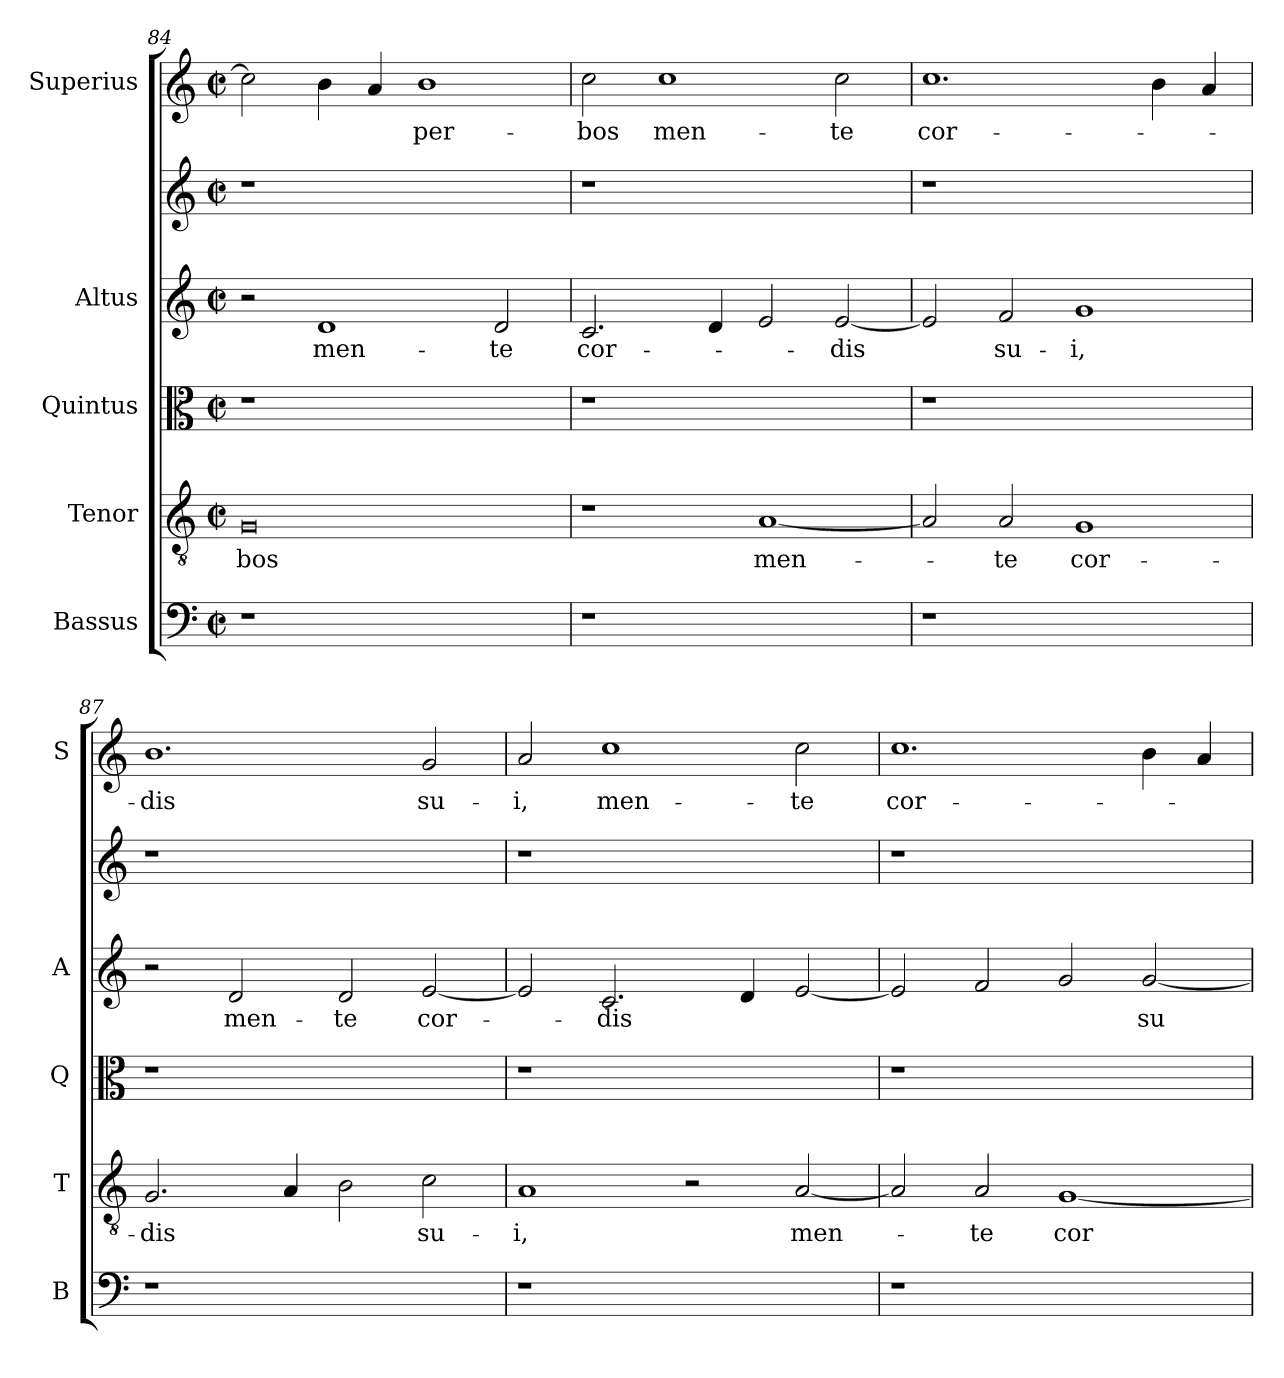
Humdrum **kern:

**kern	**kern	**text	**kern	**kern	**text	**kern	**kern	**text
*part6	*part5	*part5	*part4	*part3	*part3	*part2	*part1	*part1
*staff6	*staff5	*staff5	*staff4	*staff3	*staff3	*staff2	*staff1	*staff1
*I"Bassus	*I"Tenor	*	*I"Quintus	*I"Altus	*	*	*I"Superius	*
*I'B	*I'T	*	*I'Q	*I'A	*	*	*I'S	*
*clefF4	*clefGv2	*	*clefC3	*clefG2	*	*clefG2	*clefG2	*
*k[]	*k[]	*	*k[]	*k[]	*	*k[]	*k[]	*
*C:	*C:	*	*C:	*C:	*	*C:	*C:	*
*M2/2	*M2/2	*	*M2/2	*M2/2	*	*M2/2	*M2/2	*
*met(c|)	*met(c|)	*	*met(c|)	*met(c|)	*	*met(c|)	*met(c|)	*
=84	=84	=84	=84	=84	=84	=84	=84	=84
!	!	!LO:LY:b	!	!	!	!	!	!
1r	0G	-bos	1r	2r	.	1r	2cc\]	.
!	!	!	!	!	!LO:LY:b	!	!	!
.	.	.	.	1d	men-	.	4b\	.
.	.	.	.	.	.	.	4a/	.
!	!	!	!	!	!	!	!	!LO:LY:b
1ryy	.	.	1ryy	.	.	1ryy	1b	-per-
!	!	!	!	!	!LO:LY:b	!	!	!
.	.	.	.	2d/	-te	.	.	.
=85	=85	=85	=85	=85	=85	=85	=85	=85
!	!	!	!	!	!LO:LY:b	!	!	!LO:LY:b
1r	1r	.	1r	2.c/	cor-	1r	2cc\	-bos
!	!	!	!	!	!	!	!	!LO:LY:b
.	.	.	.	.	.	.	1cc	men-
.	.	.	.	4d/	.	.	.	.
!	!	!LO:LY:b	!	!	!	!	!	!
1ryy	[1A	men-	1ryy	2e/	.	1ryy	.	.
!	!	!	!	!	!LO:LY:b	!	!	!LO:LY:b
.	.	.	.	[2e/	-dis	.	2cc\	-te
!!LO:LB:g=z
=86	=86	=86	=86	=86	=86	=86	=86	=86
!	!	!	!	!	!	!	!	!LO:LY:b
1r	2A/]	.	1r	2e/]	.	1r	1.cc	cor-
!	!	!LO:LY:b	!	!	!LO:LY:b	!	!	!
.	2A/	-te	.	2f/	su-	.	.	.
!	!	!LO:LY:b	!	!	!LO:LY:b	!	!	!
1ryy	1G	cor-	1ryy	1g	-i,	1ryy	.	.
.	.	.	.	.	.	.	4b\	.
.	.	.	.	.	.	.	4a/	.
=87	=87	=87	=87	=87	=87	=87	=87	=87
!	!	!LO:LY:b	!	!	!	!	!	!LO:LY:b
1r	2.G/	-dis	1r	2r	.	1r	1.b	-dis
!	!	!	!	!	!LO:LY:b	!	!	!
.	.	.	.	2d/	men-	.	.	.
.	4A/	.	.	.	.	.	.	.
!	!	!	!	!	!LO:LY:b	!	!	!
1ryy	2B\	.	1ryy	2d/	-te	1ryy	.	.
!	!	!LO:LY:b	!	!	!LO:LY:b	!	!	!LO:LY:b
.	2c\	su-	.	[2e/	cor-	.	2g/	su-
=88	=88	=88	=88	=88	=88	=88	=88	=88
!	!	!LO:LY:b	!	!	!	!	!	!LO:LY:b
1r	1A	-i,	1r	2e/]	.	1r	2a/	-i,
!	!	!	!	!	!LO:LY:b	!	!	!LO:LY:b
.	.	.	.	2.c/	-dis	.	1cc	men-
1ryy	2r	.	1ryy	.	.	1ryy	.	.
.	.	.	.	4d/	.	.	.	.
!	!	!LO:LY:b	!	!	!	!	!	!LO:LY:b
.	[2A/	men-	.	[2e/	.	.	2cc\	-te
=89	=89	=89	=89	=89	=89	=89	=89	=89
!	!	!	!	!	!	!	!	!LO:LY:b
1r	2A/]	.	1r	2e/]	.	1r	1.cc	cor-
!	!	!LO:LY:b	!	!	!	!	!	!
.	2A/	-te	.	2f/	.	.	.	.
!	!	!LO:LY:b	!	!	!	!	!	!
1ryy	[1G	cor-	1ryy	2g/	.	1ryy	.	.
!	!	!	!	!	!LO:LY:b	!	!	!
.	.	.	.	[2g/	su-	.	4b\	.
.	.	.	.	.	.	.	4a/	.
=	=	=	=	=	=	=	=	=
*-	*-	*-	*-	*-	*-	*-	*-	*-
